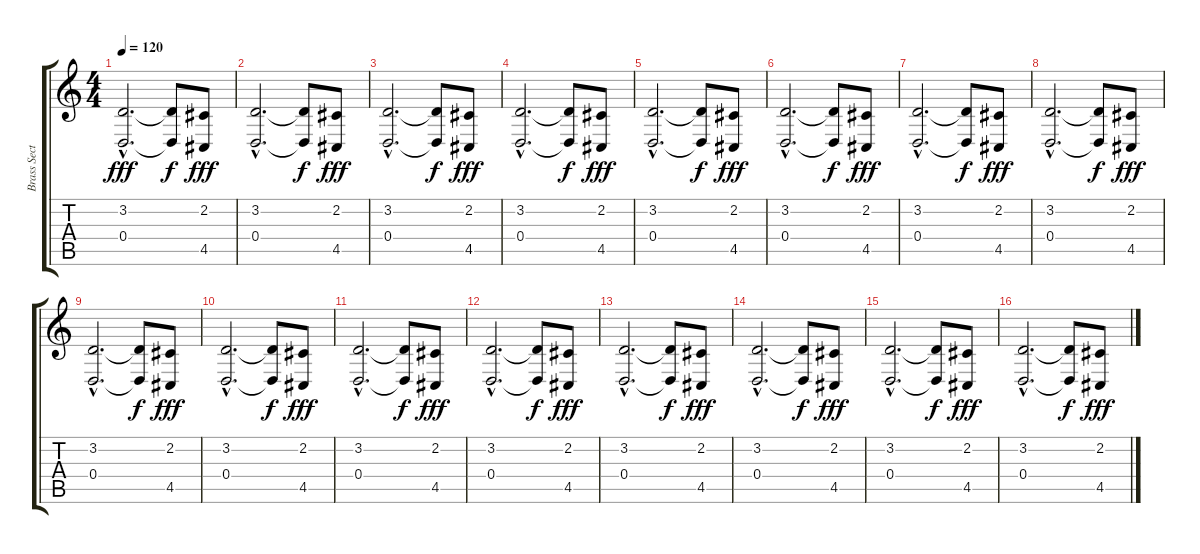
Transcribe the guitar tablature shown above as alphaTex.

\track ("Brass Section" "Brass Sect") {instrument brasssection}
\staff {score tabs}
\tuning (E4 B3 G3 D3 A2 E2) {hide}
\ts (4 4)
\tempo 120
\clef g2
\ks c
(3.2{hac} 0.4{hac}).2{d dy fff} (3.2{t} 0.4{t}).8{dy f} (2.2 4.5).8{dy fff} |
(3.2{hac} 0.4{hac}).2{d} (3.2{t} 0.4{t}).8{dy f} (2.2 4.5).8{dy fff} |
(3.2{hac} 0.4{hac}).2{d} (3.2{t} 0.4{t}).8{dy f} (2.2 4.5).8{dy fff} |
(3.2{hac} 0.4{hac}).2{d} (3.2{t} 0.4{t}).8{dy f} (2.2 4.5).8{dy fff} |
(3.2{hac} 0.4{hac}).2{d} (3.2{t} 0.4{t}).8{dy f} (2.2 4.5).8{dy fff} |
(3.2{hac} 0.4{hac}).2{d} (3.2{t} 0.4{t}).8{dy f} (2.2 4.5).8{dy fff} |
(3.2{hac} 0.4{hac}).2{d} (3.2{t} 0.4{t}).8{dy f} (2.2 4.5).8{dy fff} |
(3.2{hac} 0.4{hac}).2{d} (3.2{t} 0.4{t}).8{dy f} (2.2 4.5).8{dy fff} |
(3.2{hac} 0.4{hac}).2{d} (3.2{t} 0.4{t}).8{dy f} (2.2 4.5).8{dy fff} |
(3.2{hac} 0.4{hac}).2{d} (3.2{t} 0.4{t}).8{dy f} (2.2 4.5).8{dy fff} |
(3.2{hac} 0.4{hac}).2{d} (3.2{t} 0.4{t}).8{dy f} (2.2 4.5).8{dy fff} |
(3.2{hac} 0.4{hac}).2{d} (3.2{t} 0.4{t}).8{dy f} (2.2 4.5).8{dy fff} |
(3.2{hac} 0.4{hac}).2{d} (3.2{t} 0.4{t}).8{dy f} (2.2 4.5).8{dy fff} |
(3.2{hac} 0.4{hac}).2{d} (3.2{t} 0.4{t}).8{dy f} (2.2 4.5).8{dy fff} |
(3.2{hac} 0.4{hac}).2{d} (3.2{t} 0.4{t}).8{dy f} (2.2 4.5).8{dy fff} |
(3.2{hac} 0.4{hac}).2{d} (3.2{t} 0.4{t}).8{dy f} (2.2 4.5).8{dy fff}
